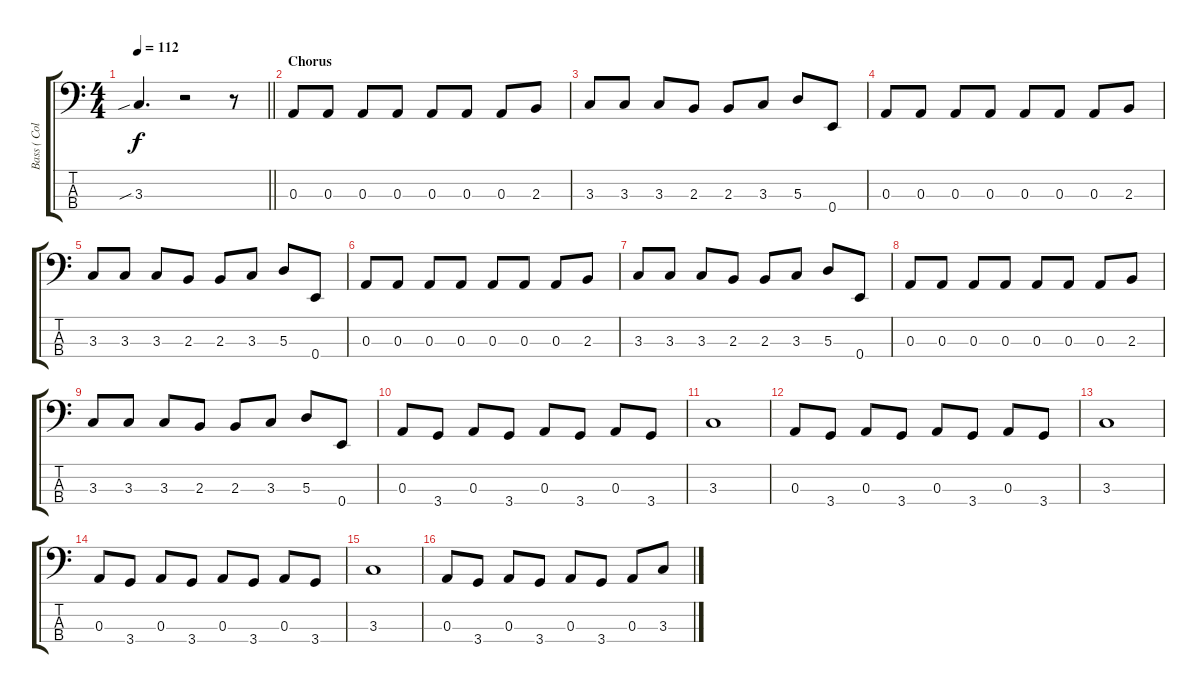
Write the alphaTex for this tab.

\track ("Bass ( Colin Greenwood )" "Bass ( Col") {instrument electricbassfinger}
\staff {score tabs}
\tuning (G2 D2 A1 E1) {hide}
\ts (4 4)
\tempo 112
\clef f4
\barLineRight lightlight
\ks c
3.3{sib}.4{d dy f} r.2 r.8 |
\section ("" "Chorus")
0.3.8 0.3.8 0.3.8 0.3.8 0.3.8 0.3.8 0.3.8 2.3.8 |
3.3.8 3.3.8 3.3.8 2.3.8 2.3.8 3.3.8 5.3.8 0.4.8 |
0.3.8 0.3.8 0.3.8 0.3.8 0.3.8 0.3.8 0.3.8 2.3.8 |
3.3.8 3.3.8 3.3.8 2.3.8 2.3.8 3.3.8 5.3.8 0.4.8 |
0.3.8 0.3.8 0.3.8 0.3.8 0.3.8 0.3.8 0.3.8 2.3.8 |
3.3.8 3.3.8 3.3.8 2.3.8 2.3.8 3.3.8 5.3.8 0.4.8 |
0.3.8 0.3.8 0.3.8 0.3.8 0.3.8 0.3.8 0.3.8 2.3.8 |
3.3.8 3.3.8 3.3.8 2.3.8 2.3.8 3.3.8 5.3.8 0.4.8 |
0.3.8 3.4.8 0.3.8 3.4.8 0.3.8 3.4.8 0.3.8 3.4.8 |
3.3.1 |
0.3.8 3.4.8 0.3.8 3.4.8 0.3.8 3.4.8 0.3.8 3.4.8 |
3.3.1 |
0.3.8 3.4.8 0.3.8 3.4.8 0.3.8 3.4.8 0.3.8 3.4.8 |
3.3.1 |
0.3.8 3.4.8 0.3.8 3.4.8 0.3.8 3.4.8 0.3.8 3.3.8
